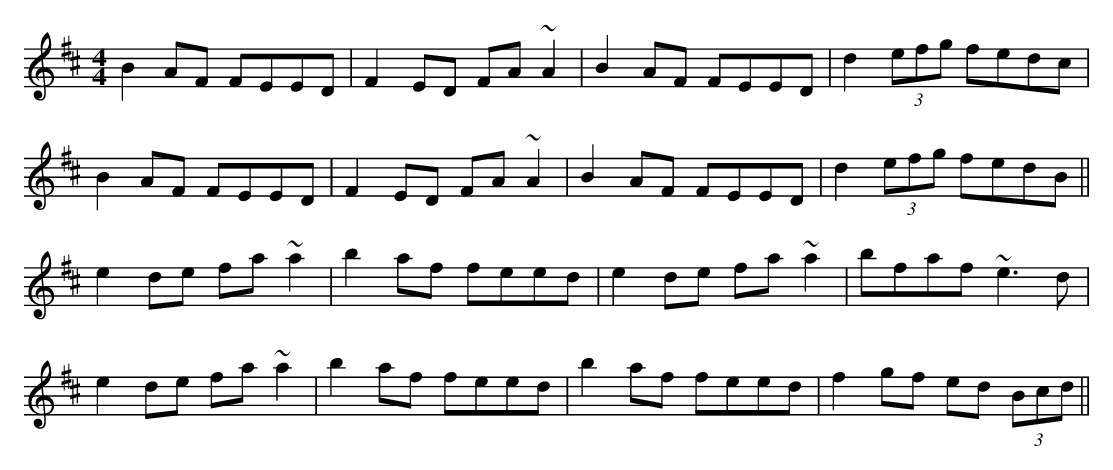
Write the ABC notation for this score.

X:1
M:4/4
K:D
B2AF FEED|F2ED FA~A2|B2AF FEED|d2(3efg fedc|
B2AF FEED|F2ED FA~A2|B2AF FEED|d2(3efg fedB||
e2de fa~a2|b2af feed|e2de fa~a2|bfaf ~e3d|
e2de fa~a2|b2af feed|b2af feed|f2gf ed (3Bcd||
